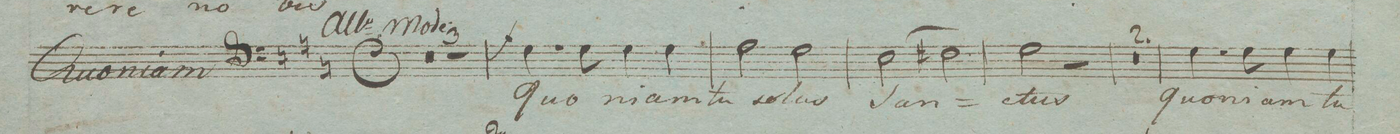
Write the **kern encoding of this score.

**kern	**text	**dynam
*I"Baſso. Tutti._ i Solo	*	*
*clefF4	*	*
*k[]	*	*
*met(c)	*	*
*M4/4	*	*
0r	.	.
=2	=2	=2
=3	=3	=3
1r	.	.
=4	=4	=4
4.G\	quo-	f
8G\	-ni-	.
4G\	-am	.
4G\	tu	.
=5	=5	=5
2A\	ſo-	.
2G\	-lus	.
=6	=6	=6
(>2E\	ſan-	.
2F#X\)	.	.
=7	=7	=7
2G\	-ctus	.
2r	.	.
=8	=8	=8
0r	.	.
=9	=9	=9
=10	=10	=10
4.G\	quo-	.
8G\	-ni-	.
4G\	-am	.
4G\	tu	.
=11	=11	=11
*-	*-	*-
